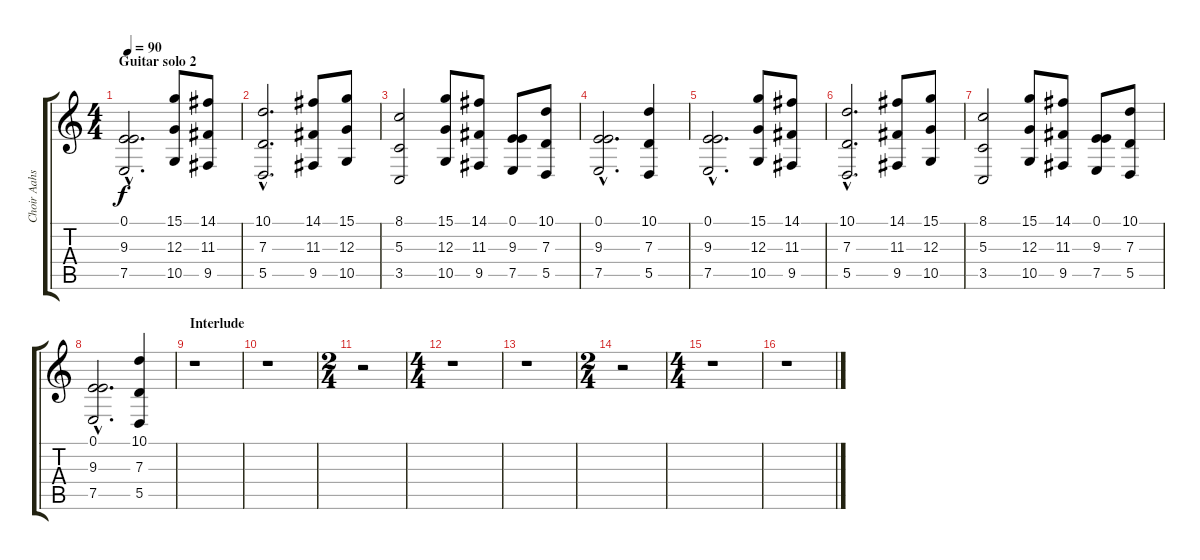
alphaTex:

\track ("Choir Aahs/Harpsichord" "Choir Aahs") {instrument harpsichord}
\staff {score tabs}
\tuning (E4 B3 G3 D3 A2 E2) {hide}
\ts (4 4)
\section ("" "Guitar solo 2")
\tempo 90
\clef g2
\ks c
(0.1{hac} 9.3{hac} 7.5{hac}).2{d dy f} (15.1 12.3 10.5).8 (14.1 11.3 9.5).8 |
(10.1{hac} 7.3{hac} 5.5{hac}).2{d} (14.1 11.3 9.5).8 (15.1 12.3 10.5).8 |
(8.1 5.3 3.5).2 (15.1 12.3 10.5).8 (14.1 11.3 9.5).8 (0.1 9.3 7.5).8 (10.1 7.3 5.5).8 |
(0.1{hac} 9.3{hac} 7.5{hac}).2{d} (10.1 7.3 5.5).4 |
(0.1{hac} 9.3{hac} 7.5{hac}).2{d} (15.1 12.3 10.5).8 (14.1 11.3 9.5).8 |
(10.1{hac} 7.3{hac} 5.5{hac}).2{d} (14.1 11.3 9.5).8 (15.1 12.3 10.5).8 |
(8.1 5.3 3.5).2 (15.1 12.3 10.5).8 (14.1 11.3 9.5).8 (0.1 9.3 7.5).8 (10.1 7.3 5.5).8 |
(0.1{hac} 9.3{hac} 7.5{hac}).2{d} (10.1 7.3 5.5).4 |
\section ("" "Interlude")
r.1 |
r.1 |
\ts (2 4)
r.2 |
\ts (4 4)
r.1 |
r.1 |
\ts (2 4)
r.2 |
\ts (4 4)
r.1 |
r.1
